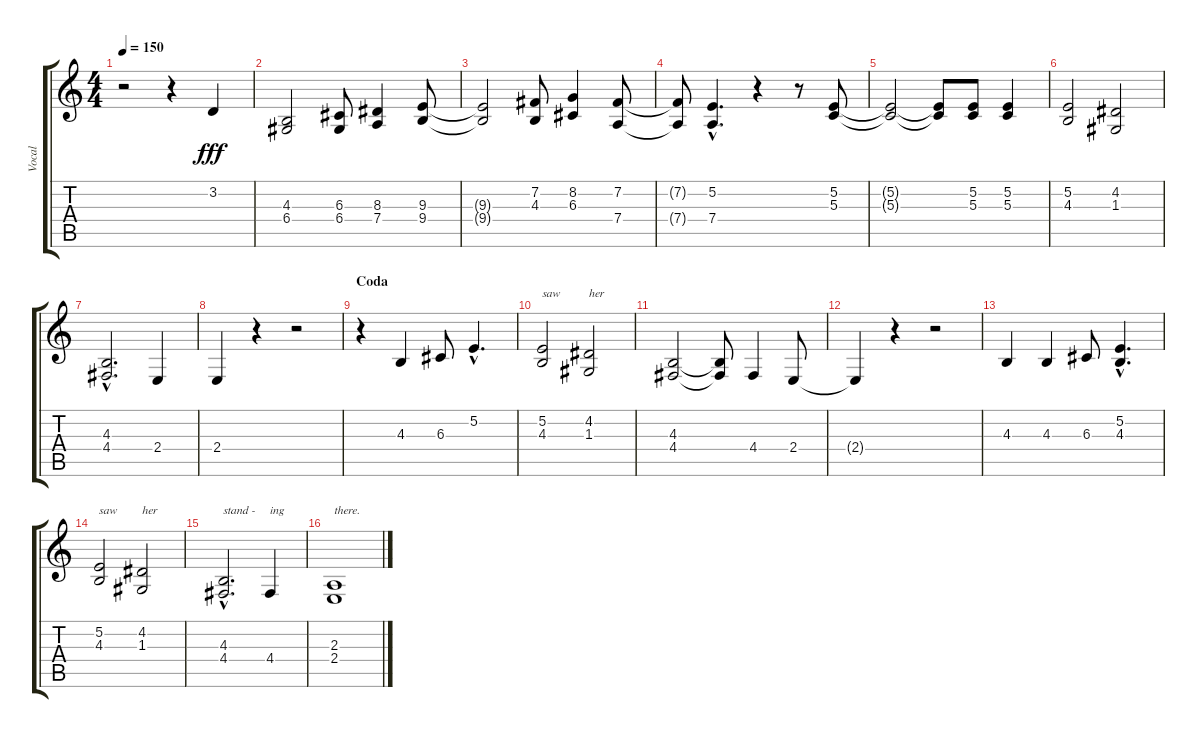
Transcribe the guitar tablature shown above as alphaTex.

\track ("Vocal" "Vocal") {instrument altosax}
\staff {score tabs}
\tuning (E4 B3 G3 D3 A2 E2) {hide}
\ts (4 4)
\tempo 150
\clef g2
\ks c
r.2{dy fff} r.4 3.2.4 |
(4.3 6.4).2 (6.3 6.4).8 (8.3 7.4).4 (9.3 9.4).8 |
(9.3{t} 9.4{t}).2 (7.2 4.3).8 (8.2 6.3).4 (7.2 7.4).8 |
(7.2{t} 7.4{t}).8 (5.2{hac} 7.4{hac}).4{d} r.4 r.8 (5.2 5.3).8 |
(5.2{t} 5.3{t}).2 (5.2{t} 5.3{t}).8 (5.2 5.3).8 (5.2 5.3).4 |
(5.2 4.3).2 (4.2 1.3).2 |
(4.3{hac} 4.4{hac}).2{d} 2.4.4 |
2.4.4 r.4 r.2 |
\section ("" "Coda")
r.4 4.3.4 6.3.8 5.2{hac}.4{d} |
(5.2 4.3).2{txt "saw"} (4.2 1.3).2{txt "her"} |
(4.3 4.4).2 (4.3{t} 4.4{t}).8 4.4.4 2.4.8 |
2.4{t}.4 r.4 r.2 |
4.3.4 4.3.4 6.3.8 (5.2{hac} 4.3{hac}).4{d} |
(5.2 4.3).2{txt "saw"} (4.2 1.3).2{txt "her"} |
(4.3{hac} 4.4{hac}).2{d txt "stand -"} 4.4.4{txt "ing"} |
(2.3 2.4).1{txt "there."}
